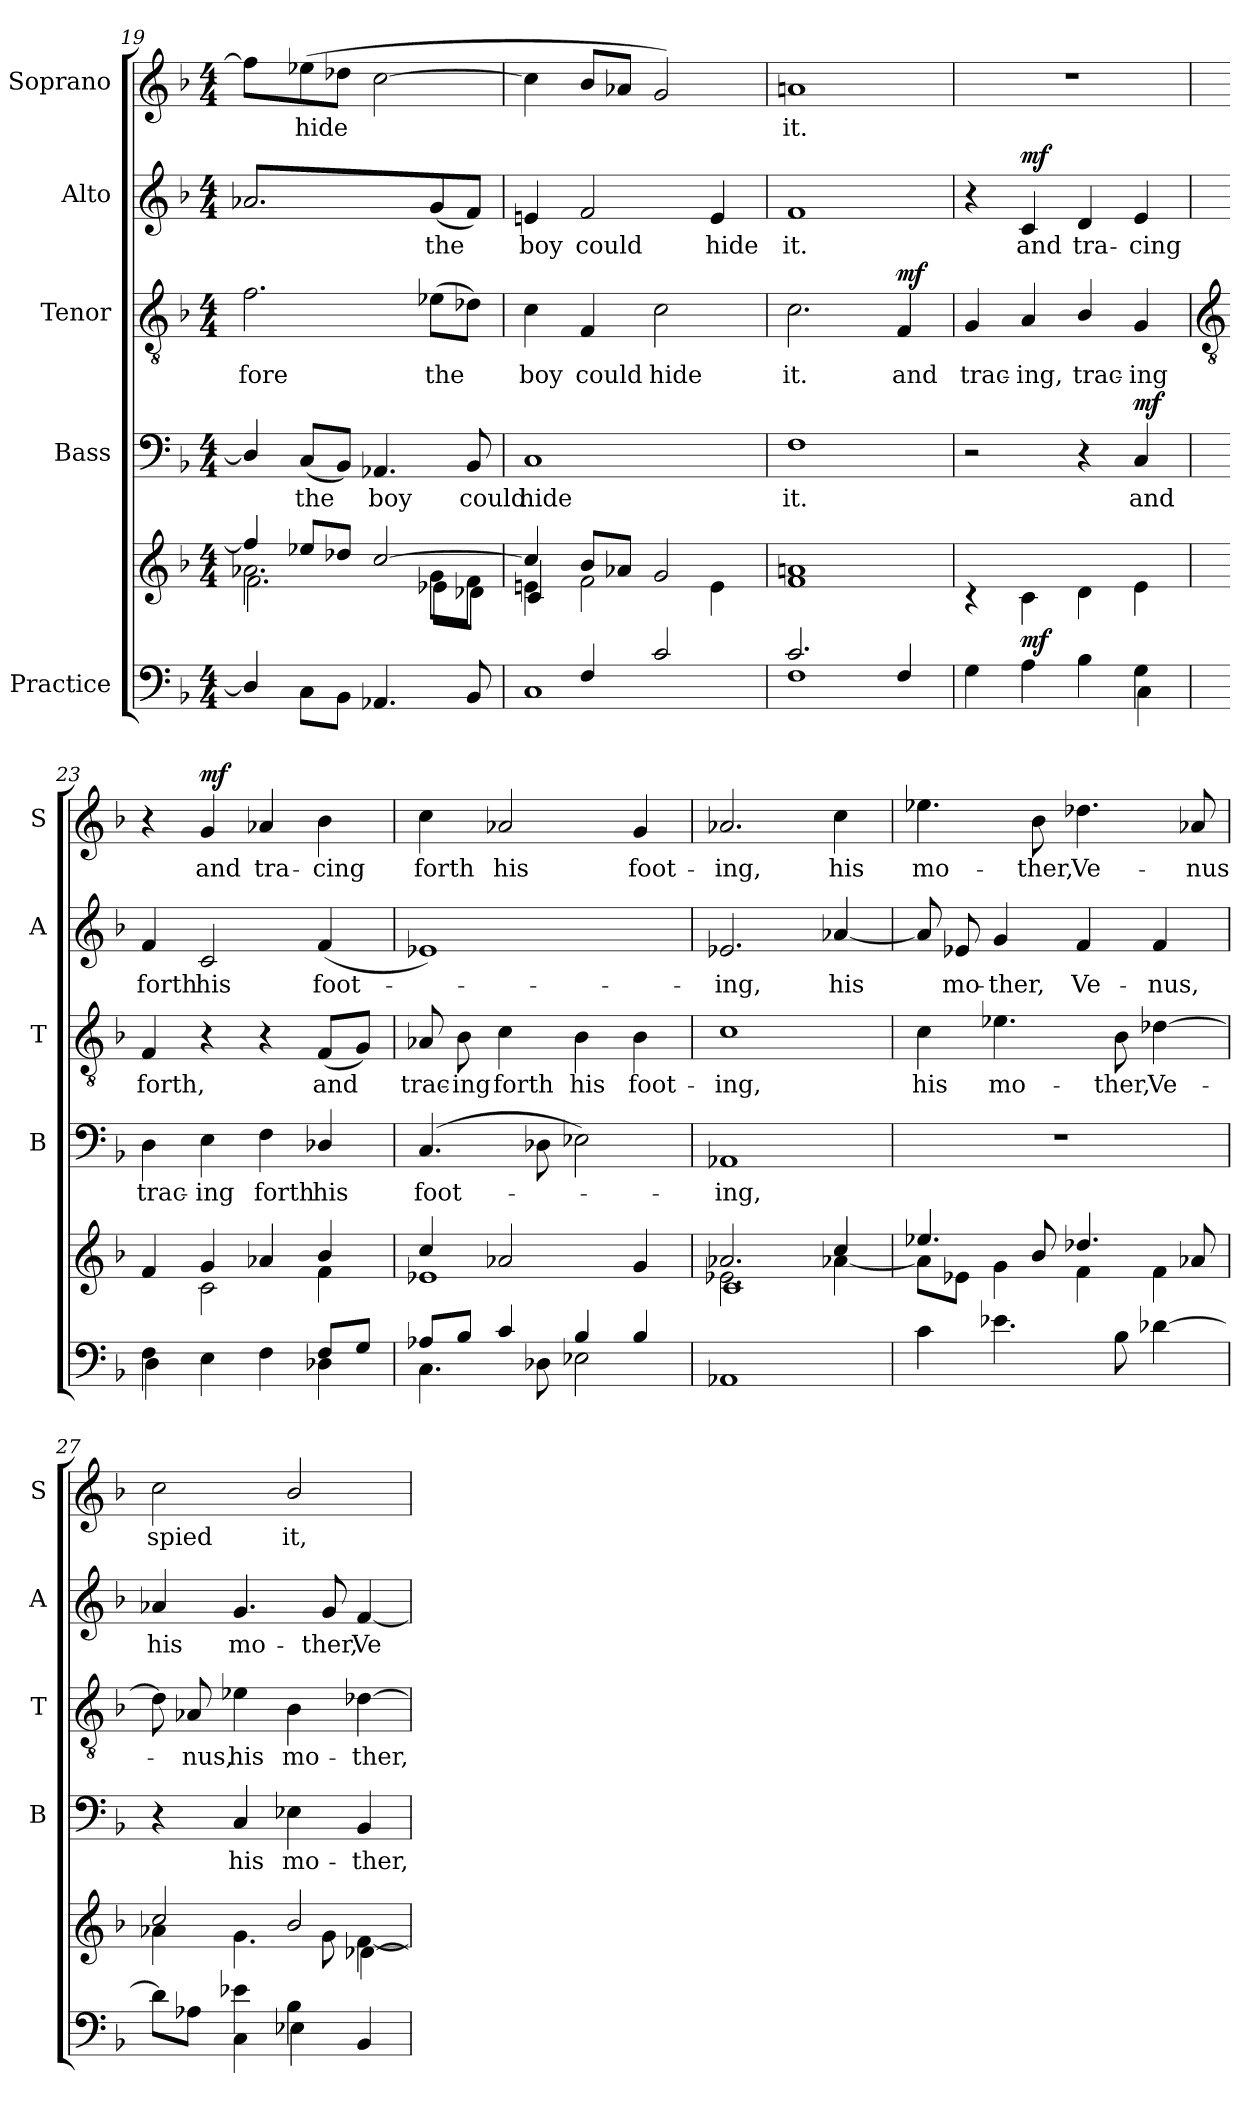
**kern	**kern	**dynam	**kern	**text	**dynam	**kern	**text	**dynam	**kern	**text	**dynam	**kern	**text	**dynam
*part5	*part5	*part5	*part4	*part4	*part4	*part3	*part3	*part3	*part2	*part2	*part2	*part1	*part1	*part1
*staff6	*staff5	*staff5/6	*staff4	*staff4	*staff4	*staff3	*staff3	*staff3	*staff2	*staff2	*staff2	*staff1	*staff1	*staff1
*I"Practice	*	*	*I"Bass	*	*	*I"Tenor	*	*	*I"Alto	*	*	*I"Soprano	*	*
*	*	*	*I'B	*	*	*I'T	*	*	*I'A	*	*	*I'S	*	*
*clefF4	*clefG2	*	*clefF4	*	*	*clefGv2	*	*	*clefG2	*	*	*clefG2	*	*
*k[b-]	*k[b-]	*	*k[b-]	*	*	*k[b-]	*	*	*k[b-]	*	*	*k[b-]	*	*
*F:	*F:	*	*F:	*	*	*F:	*	*	*F:	*	*	*F:	*	*
*M4/4	*M4/4	*	*M4/4	*	*	*M4/4	*	*	*M4/4	*	*	*M4/4	*	*
=19	=19	=19	=19	=19	=19	=19	=19	=19	=19	=19	=19	=19	=19	=19
*	*^	*	*	*	*	*	*	*	*	*	*	*	*	*
*	*	*^	*	*	*	*	*	*	*	*	*	*	*	*	*
!	!	!	!	!	!	!	!	!	!LO:LY:b	!	!	!	!	!	!	!
4D-/]	4ff/]	2.a-X\	2.f\	.	4D-/]	.	.	2.f	-fore	.	2.a-X	.	.	4ff]	.	.
!	!	!	!	!	!	!LO:LY:b	!	!	!	!	!	!	!	!	!LO:LY:b	!
8C\L	8ee-X/L	.	.	.	(<8CL	the	.	.	.	.	.	.	.	(<8ee-X	hide	.
8BB-J	8dd-X/J	.	.	.	8BB-J)	.	.	.	.	.	.	.	.	8dd-XJ	.	.
!	!	!	!	!	!	!LO:LY:b	!	!	!	!	!	!	!	!	!	!
4.AA-X	[2cc/	.	.	.	4.AA-X	boy	.	.	.	.	.	.	.	[2cc	.	.
!	!	!	!	!	!	!	!	!	!LO:LY:b	!	!	!LO:LY:b	!	!	!	!
.	.	8g\L	8e-X\L	.	.	.	.	(>8e-XL	the	.	(<8g	the	.	.	.	.
!	!	!	!	!	!	!LO:LY:b	!	!	!	!	!	!	!	!	!	!
8BB-	.	8f\J	8d-X\J	.	8BB-	could	.	8d-XJ)	.	.	8fJ)	.	.	.	.	.
=20	=20	=20	=20	=20	=20	=20	=20	=20	=20	=20	=20	=20	=20	=20	=20	=20
*^	*	*	*	*	*	*	*	*	*	*	*	*	*	*	*	*
!	!	!	!	!	!	!	!LO:LY:b	!	!	!LO:LY:b	!	!	!LO:LY:b	!	!	!	!
4ryy	1C	4cc/]	4en	4c/	.	1C	hide	.	4c	boy	.	4en	boy	.	4cc]	.	.
!	!	!	!	!	!	!	!	!	!	!LO:LY:b	!	!	!LO:LY:b	!	!	!	!
4F/	.	8b-/L	2f\	2.ryy	.	.	.	.	4F	could	.	2f	could	.	8b-L	.	.
.	.	8a-X/J	.	.	.	.	.	.	.	.	.	.	.	.	8a-XJ	.	.
!	!	!	!	!	!	!	!	!	!	!LO:LY:b	!	!	!	!	!	!	!
2c/	.	2g/	.	.	.	.	.	.	2c	hide	.	.	.	.	2g)	.	.
!	!	!	!	!	!	!	!	!	!	!	!	!	!LO:LY:b	!	!	!	!
.	.	.	4e\	.	.	.	.	.	.	.	.	4e	hide	.	.	.	.
*	*	*	*v	*v	*	*	*	*	*	*	*	*	*	*	*	*	*
=21	=21	=21	=21	=21	=21	=21	=21	=21	=21	=21	=21	=21	=21	=21	=21	=21
!	!	!	!	!	!	!LO:LY:b	!	!	!LO:LY:b	!	!	!LO:LY:b	!	!	!LO:LY:b	!
2.c/	1F	1an/	1f	.	1F	it.	.	2.c	it.	.	1f	it.	.	1an	it.	.
!	!	!	!	!	!	!	!	!	!LO:LY:b	!LO:DY:b	!	!	!	!	!	!
4F/	.	.	.	.	.	.	.	4F	and	mf	.	.	.	.	.	.
=22	=22	=22	=22	=22	=22	=22	=22	=22	=22	=22	=22	=22	=22	=22	=22	=22
!	!	!	!	!	!	!	!	!	!LO:LY:b	!	!	!	!	!	!	!
4G\	2ryy	1ryy	4r	.	2r	.	.	4G	trac-	.	4r	.	.	1r	.	.
!	!	!	!	!LO:DY:b	!	!	!	!	!LO:LY:b	!	!	!LO:LY:b	!LO:DY:b	!	!	!
4A\	.	.	4c	mf	.	.	.	4A	-ing,	.	4c	and	mf	.	.	.
!	!	!	!	!	!	!	!	!	!LO:LY:b	!	!	!LO:LY:b	!	!	!	!
4B-\	4ryy	.	4d	.	4r	.	.	4B-/	trac-	.	4d	tra-	.	.	.	.
!	!	!	!	!	!	!LO:LY:b	!LO:DY:b	!	!LO:LY:b	!	!	!LO:LY:b	!	!	!	!
4G\	4C\	.	4e	.	4C	and	mf	4G	-ing	.	4e	-cing	.	.	.	.
!!LO:LB:g=z
=23	=23	=23	=23	=23	=23	=23	=23	=23	=23	=23	=23	=23	=23	=23	=23	=23
*	*	*	*	*	*	*	*	*clefGv2	*	*	*	*	*	*	*	*
!	!	!	!	!	!	!LO:LY:b	!	!	!LO:LY:b	!	!	!LO:LY:b	!	!	!	!
4F\	4D	4ryy	4f	.	4D	trac-	.	4F	forth,	.	4f	forth	.	4r	.	.
!	!	!	!	!	!	!LO:LY:b	!	!	!	!	!	!LO:LY:b	!	!	!LO:LY:b	!LO:DY:b
2ryy	4E	4g/	2c\	.	4E	-ing	.	4r	.	.	2c	his	.	4g	and	mf
!	!	!	!	!	!	!LO:LY:b	!	!	!	!	!	!	!	!	!LO:LY:b	!
.	4F	4a-X/	.	.	4F	forth	.	4r	.	.	.	.	.	4a-X	tra-	.
!	!	!	!	!	!	!LO:LY:b	!	!	!LO:LY:b	!	!	!LO:LY:b	!	!	!LO:LY:b	!
8F/L	4D-X\	4b-/	4f	.	4D-X/	his	.	(<8FL	and	.	(<4f	foot-	.	4b-	-cing	.
8G/J	.	.	.	.	.	.	.	8GJ)	.	.	.	.	.	.	.	.
=24	=24	=24	=24	=24	=24	=24	=24	=24	=24	=24	=24	=24	=24	=24	=24	=24
!	!	!	!	!	!	!LO:LY:b	!	!	!LO:LY:b	!	!	!	!	!	!LO:LY:b	!
8A-X/L	4.C\	4cc/	1e-X	.	(>4.C	foot-	.	8A-X	trac-	.	1e-X)	.	.	4cc	forth	.
!	!	!	!	!	!	!	!	!	!LO:LY:b	!	!	!	!	!	!	!
8B-/J	.	.	.	.	.	.	.	8B-	-ing	.	.	.	.	.	.	.
!	!	!	!	!	!	!	!	!	!LO:LY:b	!	!	!	!	!	!LO:LY:b	!
4c/	.	2a-X/	.	.	.	.	.	4c	forth	.	.	.	.	2a-X	his	.
.	8D-X\	.	.	.	8D-X\	.	.	.	.	.	.	.	.	.	.	.
!	!	!	!	!	!	!	!	!	!LO:LY:b	!	!	!	!	!	!	!
4B-/	2E-X\	.	.	.	2E-X\)	.	.	4B-	his	.	.	.	.	.	.	.
!	!	!	!	!	!	!	!	!	!LO:LY:b	!	!	!	!	!	!LO:LY:b	!
4B-/	.	4g/	.	.	.	.	.	4B-	foot-	.	.	.	.	4g	foot-	.
*v	*v	*	*	*	*	*	*	*	*	*	*	*	*	*	*	*
=25	=25	=25	=25	=25	=25	=25	=25	=25	=25	=25	=25	=25	=25	=25	=25
*	*	*^	*	*	*	*	*	*	*	*	*	*	*	*	*
!	!	!	!	!	!	!LO:LY:b	!	!	!LO:LY:b	!	!	!LO:LY:b	!	!	!LO:LY:b	!
1AA-X	2.a-X/	2.e-X	1c/	.	1AA-X	ing,	.	1c	-ing,	.	2.e-X	ing,	.	2.a-X	-ing,	.
!	!	!	!	!	!	!	!	!	!	!	!	!LO:LY:b	!	!	!LO:LY:b	!
.	4cc/	[4a-X	.	.	.	.	.	.	.	.	[4a-X	his	.	4cc	his	.
*	*	*v	*v	*	*	*	*	*	*	*	*	*	*	*	*	*
=26	=26	=26	=26	=26	=26	=26	=26	=26	=26	=26	=26	=26	=26	=26	=26
*^	*	*	*	*	*	*	*	*	*	*	*	*	*	*	*
!	!	!	!	!	!	!	!	!	!LO:LY:b	!	!	!	!	!	!LO:LY:b	!
4c\	1ryy	4.ee-X/	8a-\L]	.	1r	.	.	4c	his	.	8a-]	.	.	4.ee-X	mo-	.
!	!	!	!	!	!	!	!	!	!	!	!	!LO:LY:b	!	!	!	!
.	.	.	8e-X\J	.	.	.	.	.	.	.	8e-X	mo-	.	.	.	.
!	!	!	!	!	!	!	!	!	!LO:LY:b	!	!	!LO:LY:b	!	!	!	!
4.e-X\	.	.	4g\	.	.	.	.	4.e-X	mo-	.	4g	-ther,	.	.	.	.
!	!	!	!	!	!	!	!	!	!	!	!	!	!	!	!LO:LY:b	!
.	.	8b-/	.	.	.	.	.	.	.	.	.	.	.	8b-	-ther,	.
!	!	!	!	!	!	!	!	!	!	!	!	!LO:LY:b	!	!	!LO:LY:b	!
.	.	4.dd-X/	4f\	.	.	.	.	.	.	.	4f	Ve-	.	4.dd-X	Ve-	.
!	!	!	!	!	!	!	!	!	!LO:LY:b	!	!	!	!	!	!	!
8B-\	.	.	.	.	.	.	.	8B-	-ther,	.	.	.	.	.	.	.
!	!	!	!	!	!	!	!	!	!LO:LY:b	!	!	!LO:LY:b	!	!	!	!
[4d-X\	.	.	4f\	.	.	.	.	[4d-X	Ve-	.	4f	-nus,	.	.	.	.
!	!	!	!	!	!	!	!	!	!	!	!	!	!	!	!LO:LY:b	!
.	.	8a-X/	.	.	.	.	.	.	.	.	.	.	.	8a-X	-nus	.
=27	=27	=27	=27	=27	=27	=27	=27	=27	=27	=27	=27	=27	=27	=27	=27	=27
*	*	*	*^	*	*	*	*	*	*	*	*	*	*	*	*	*
!	!	!	!	!	!	!	!	!	!	!	!	!	!LO:LY:b	!	!	!LO:LY:b	!
8d-\L]	4ryy	2cc/	4a-X\	2.ryy	.	4r	.	.	8d-]	.	.	4a-X	his	.	2cc	spied	.
!	!	!	!	!	!	!	!	!	!	!LO:LY:b	!	!	!	!	!	!	!
8A-X\J	.	.	.	.	.	.	.	.	8A-X	nus,	.	.	.	.	.	.	.
!	!	!	!	!	!	!	!LO:LY:b	!	!	!LO:LY:b	!	!	!LO:LY:b	!	!	!	!
4e-X\	4C\	.	4.g\	.	.	4C	his	.	4e-X	his	.	4.g	mo-	.	.	.	.
!	!	!	!	!	!	!	!LO:LY:b	!	!	!LO:LY:b	!	!	!	!	!	!LO:LY:b	!
4B-\	4E-X	2b-/	.	.	.	4E-X	mo-	.	4B-	mo-	.	.	.	.	2b-/	it,	.
!	!	!	!	!	!	!	!	!	!	!	!	!	!LO:LY:b	!	!	!	!
.	.	.	8g\	.	.	.	.	.	.	.	.	8g	-ther,	.	.	.	.
!	!	!	!	!	!	!	!LO:LY:b	!	!	!LO:LY:b	!	!	!LO:LY:b	!	!	!	!
4ryy	4BB-	.	[4f\	[4d-\	.	4BB-	-ther,	.	[4d-	-ther,	.	[4f	Ve-	.	.	.	.
*v	*v	*	*	*	*	*	*	*	*	*	*	*	*	*	*	*	*
*	*v	*v	*v	*	*	*	*	*	*	*	*	*	*	*	*	*
=	=	=	=	=	=	=	=	=	=	=	=	=	=	=
*-	*-	*-	*-	*-	*-	*-	*-	*-	*-	*-	*-	*-	*-	*-
